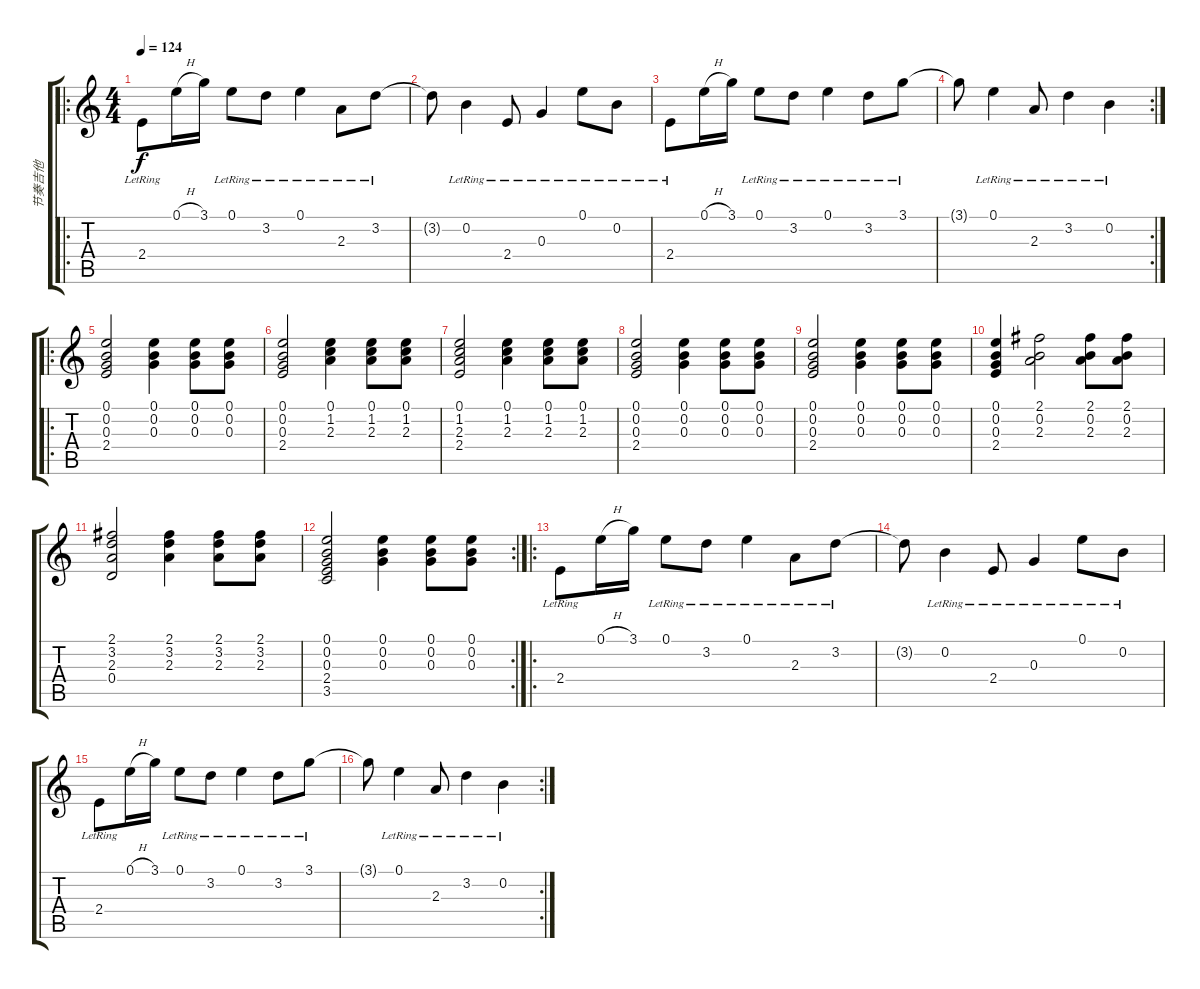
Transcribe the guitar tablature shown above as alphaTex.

\track ("节奏吉他" "节奏吉他") {instrument acousticguitarsteel}
\staff {score tabs}
\tuning (E4 B3 G3 D3 A2 E2) {hide}
\ro
\ts (4 4)
\tempo 124
\clef g2
\ks c
2.4{lr}.8{dy f instrument acousticguitarsteel} 0.1{h}.16 3.1.16 0.1{lr}.8 3.2{lr}.8 0.1{lr}.4 2.3{lr}.8 3.2{lr}.8 |
3.2{t}.8 0.2{lr}.4 2.4{lr}.8 0.3{lr}.4 0.1{lr}.8 0.2{lr}.8 |
2.4{lr}.8 0.1{h}.16 3.1.16 0.1{lr}.8 3.2{lr}.8 0.1{lr}.4 3.2{lr}.8 3.1{lr}.8 |
\rc 2
3.1{t}.8 0.1{lr}.4 2.3{lr}.8 3.2{lr}.4 0.2{lr}.4 |
\ro
(0.1 0.2 0.3 2.4).2 (0.1 0.2 0.3).4 (0.1 0.2 0.3).8 (0.1 0.2 0.3).8 |
(0.1 0.2 0.3 2.4).2 (0.1 1.2 2.3).4 (0.1 1.2 2.3).8 (0.1 1.2 2.3).8 |
(0.1 1.2 2.3 2.4).2 (0.1 1.2 2.3).4 (0.1 1.2 2.3).8 (0.1 1.2 2.3).8 |
(0.1 0.2 0.3 2.4).2 (0.1 0.2 0.3).4 (0.1 0.2 0.3).8 (0.1 0.2 0.3).8 |
(0.1 0.2 0.3 2.4).2 (0.1 0.2 0.3).4 (0.1 0.2 0.3).8 (0.1 0.2 0.3).8 |
(0.1 0.2 0.3 2.4).4 (2.1 0.2 2.3).2 (2.1 0.2 2.3).8 (2.1 0.2 2.3).8 |
(2.1 3.2 2.3 0.4).2 (2.1 3.2 2.3).4 (2.1 3.2 2.3).8 (2.1 3.2 2.3).8 |
\rc 2
(0.1 0.2 0.3 2.4 3.5).2 (0.1 0.2 0.3).4 (0.1 0.2 0.3).8 (0.1 0.2 0.3).8 |
\ro
2.4{lr}.8 0.1{h}.16 3.1.16 0.1{lr}.8 3.2{lr}.8 0.1{lr}.4 2.3{lr}.8 3.2{lr}.8 |
3.2{t}.8 0.2{lr}.4 2.4{lr}.8 0.3{lr}.4 0.1{lr}.8 0.2{lr}.8 |
2.4{lr}.8 0.1{h}.16 3.1.16 0.1{lr}.8 3.2{lr}.8 0.1{lr}.4 3.2{lr}.8 3.1{lr}.8 |
\rc 2
3.1{t}.8 0.1{lr}.4 2.3{lr}.8 3.2{lr}.4 0.2{lr}.4
